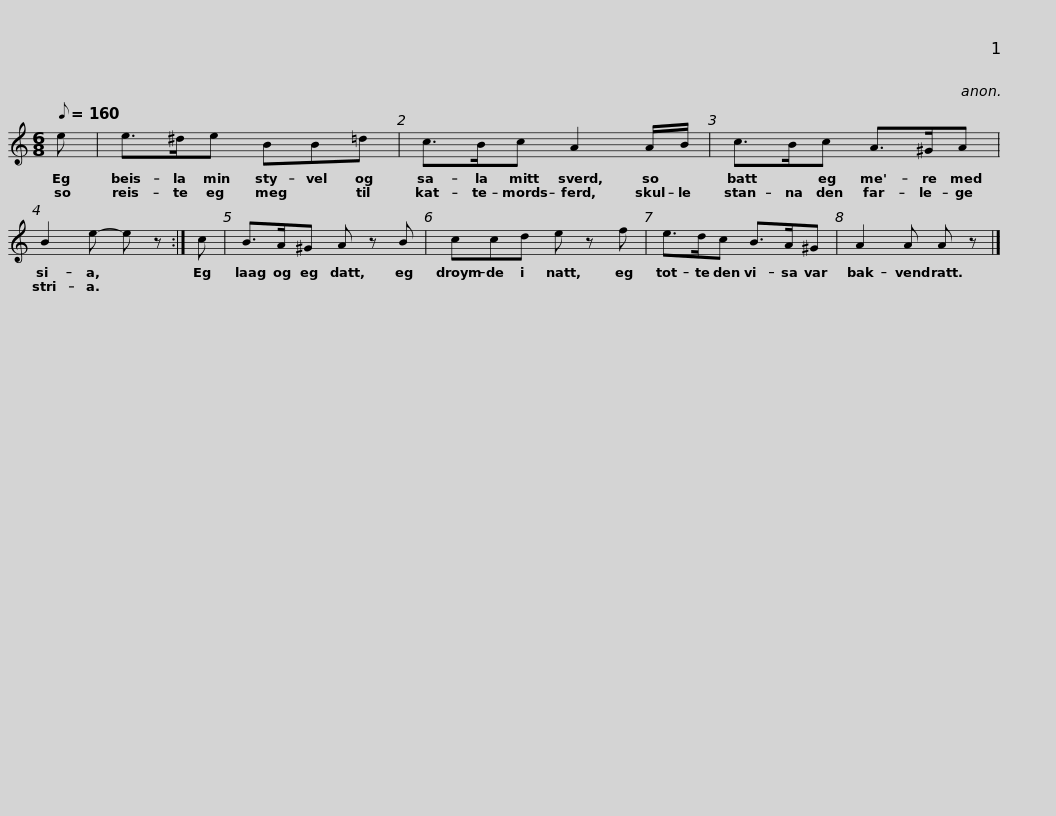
X:1
L:1/8
Q:1/8=160
M:6/8
I:linebreak $
K:C
V:1 treble
V:1
 e | e>^de BB=d | c>Bc A2 A/B/ | c>Bc A>^GA | B2 e- e z :| %5
 c |$ B>A^G A z B | ccd e z f | e>dc B>A^G | A2 A A z |] %10
